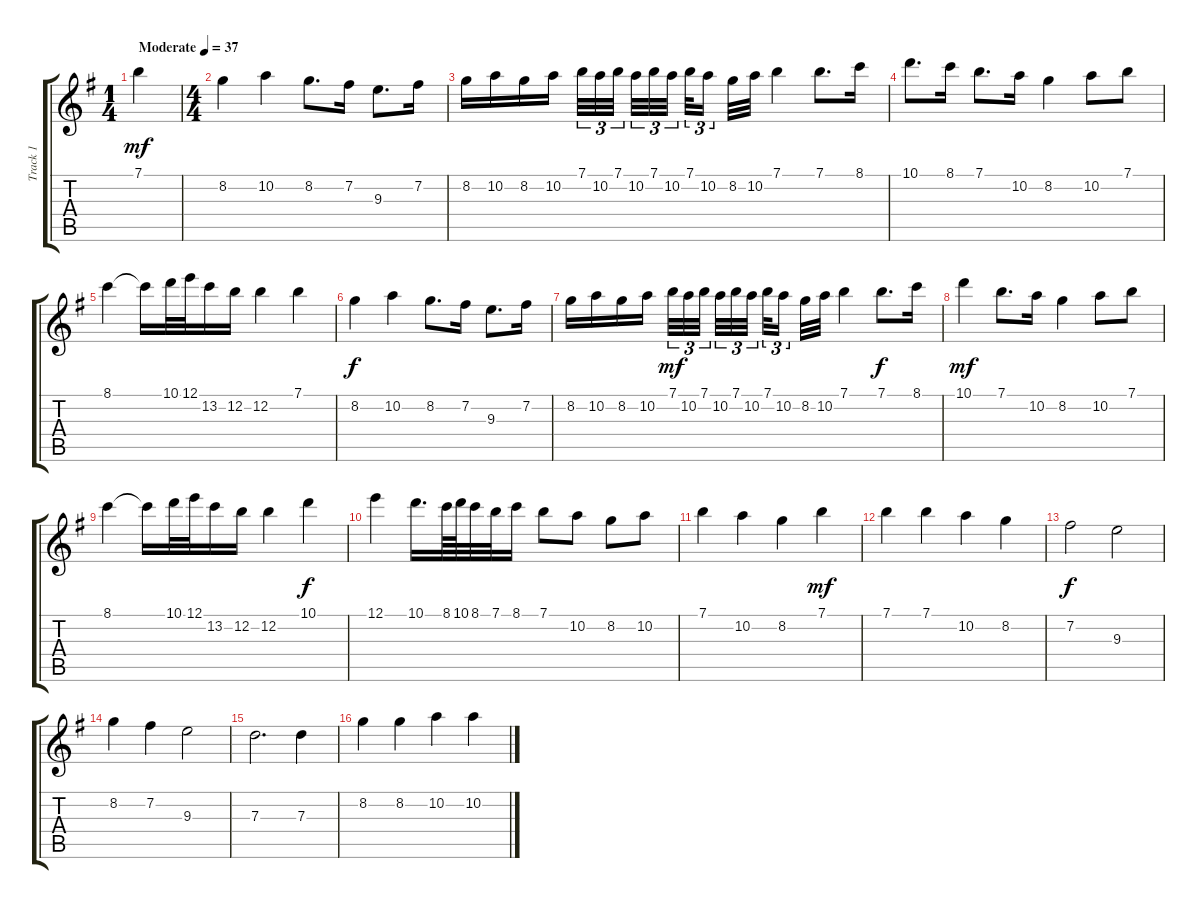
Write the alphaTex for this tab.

\track ("Track 1" "Track 1") {instrument acousticguitarnylon}
\staff {score tabs}
\tuning (E4 B3 G3 D3 A2 E2) {hide}
\ts (1 4)
\tempo (37 "Moderate")
\clef g2
\ks eminor
7.1.4{dy mf instrument acousticguitarnylon} |
\ts (4 4)
8.2.4 10.2.4 8.2.8{d} 7.2.16 9.3.8{d} 7.2.16 |
8.2.16 10.2.16 8.2.16 10.2.16 7.1.32{tu (3 2)} 10.2.32{tu (3 2)} 7.1.32{tu (3 2) beam splitsecondary} 10.2.32{tu (3 2)} 7.1.32{tu (3 2)} 10.2.32{tu (3 2) beam splitsecondary} 7.1.32{tu (3 2)} 10.2.16{tu (3 2) beam splitsecondary} 8.2.32 10.2.32 7.1.4 7.1.8{d} 8.1.16 |
10.1.8{d} 8.1.16 7.1.8{d} 10.2.16 8.2.4 10.2.8 7.1.8 |
8.1.4 8.1{t}.16 10.1.32 12.1.32 13.2.16 12.2.16 12.2.4 7.1.4 |
8.2.4{dy f} 10.2.4 8.2.8{d} 7.2.16 9.3.8{d} 7.2.16 |
8.2.16 10.2.16 8.2.16 10.2.16 7.1.32{tu (3 2) dy mf} 10.2.32{tu (3 2)} 7.1.32{tu (3 2) beam splitsecondary} 10.2.32{tu (3 2)} 7.1.32{tu (3 2)} 10.2.32{tu (3 2) beam splitsecondary} 7.1.32{tu (3 2)} 10.2.16{tu (3 2) beam splitsecondary} 8.2.32 10.2.32 7.1.4 7.1.8{d dy f} 8.1.16 |
10.1.4{dy mf} 7.1.8{d} 10.2.16 8.2.4 10.2.8 7.1.8 |
8.1.4 8.1{t}.16 10.1.32 12.1.32 13.2.16 12.2.16 12.2.4 10.1.4{dy f} |
12.1.4 10.1.16{d} 8.1.64 10.1.64 8.1.32 7.1.32 8.1.16 7.1.8 10.2.8 8.2.8 10.2.8 |
7.1.4 10.2.4 8.2.4 7.1.4{dy mf} |
7.1.4 7.1.4 10.2.4 8.2.4 |
7.2.2{dy f} 9.3.2 |
8.2.4 7.2.4 9.3.2 |
7.3.2{d} 7.3.4 |
8.2.4 8.2.4 10.2.4 10.2.4
